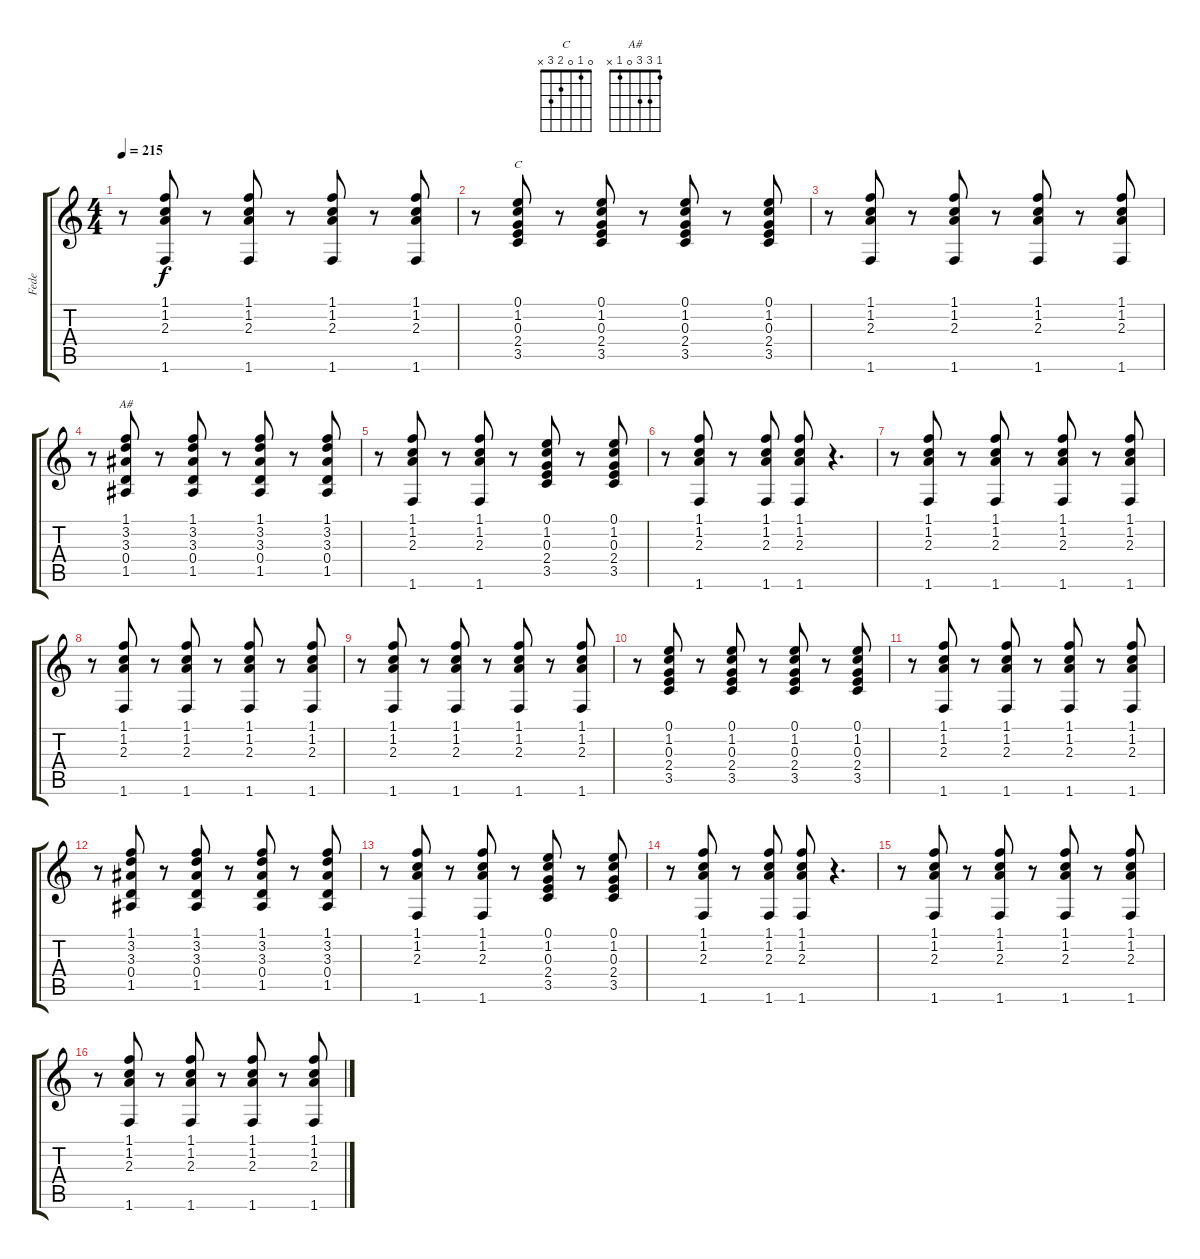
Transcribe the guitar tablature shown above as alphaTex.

\track ("Fede" "Fede") {instrument electricguitarclean}
\staff {score tabs}
\tuning (E4 B3 G3 D3 A2 E2) {hide}
\chord ("C" 0 1 0 2 3 x)
\chord ("A#" 1 3 3 0 1 x)
\ts (4 4)
\tempo 215
\clef g2
\ks c
r.8{dy f} (1.1 1.2 2.3 1.6).8 r.8 (1.1 1.2 2.3 1.6).8 r.8 (1.1 1.2 2.3 1.6).8 r.8 (1.1 1.2 2.3 1.6).8 |
r.8 (0.1 1.2 0.3 2.4 3.5).8{ch "C"} r.8 (0.1 1.2 0.3 2.4 3.5).8 r.8 (0.1 1.2 0.3 2.4 3.5).8 r.8 (0.1 1.2 0.3 2.4 3.5).8 |
r.8 (1.1 1.2 2.3 1.6).8 r.8 (1.1 1.2 2.3 1.6).8 r.8 (1.1 1.2 2.3 1.6).8 r.8 (1.1 1.2 2.3 1.6).8 |
r.8 (1.1 3.2 3.3 0.4 1.5).8{ch "A#"} r.8 (1.1 3.2 3.3 0.4 1.5).8 r.8 (1.1 3.2 3.3 0.4 1.5).8 r.8 (1.1 3.2 3.3 0.4 1.5).8 |
r.8 (1.1 1.2 2.3 1.6).8 r.8 (1.1 1.2 2.3 1.6).8 r.8 (0.1 1.2 0.3 2.4 3.5).8 r.8 (0.1 1.2 0.3 2.4 3.5).8 |
r.8 (1.1 1.2 2.3 1.6).8 r.8 (1.1 1.2 2.3 1.6).8 (1.1 1.2 2.3 1.6).8 r.4{d} |
r.8 (1.1 1.2 2.3 1.6).8 r.8 (1.1 1.2 2.3 1.6).8 r.8 (1.1 1.2 2.3 1.6).8 r.8 (1.1 1.2 2.3 1.6).8 |
r.8 (1.1 1.2 2.3 1.6).8 r.8 (1.1 1.2 2.3 1.6).8 r.8 (1.1 1.2 2.3 1.6).8 r.8 (1.1 1.2 2.3 1.6).8 |
r.8 (1.1 1.2 2.3 1.6).8 r.8 (1.1 1.2 2.3 1.6).8 r.8 (1.1 1.2 2.3 1.6).8 r.8 (1.1 1.2 2.3 1.6).8 |
r.8 (0.1 1.2 0.3 2.4 3.5).8 r.8 (0.1 1.2 0.3 2.4 3.5).8 r.8 (0.1 1.2 0.3 2.4 3.5).8 r.8 (0.1 1.2 0.3 2.4 3.5).8 |
r.8 (1.1 1.2 2.3 1.6).8 r.8 (1.1 1.2 2.3 1.6).8 r.8 (1.1 1.2 2.3 1.6).8 r.8 (1.1 1.2 2.3 1.6).8 |
r.8 (1.1 3.2 3.3 0.4 1.5).8 r.8 (1.1 3.2 3.3 0.4 1.5).8 r.8 (1.1 3.2 3.3 0.4 1.5).8 r.8 (1.1 3.2 3.3 0.4 1.5).8 |
r.8 (1.1 1.2 2.3 1.6).8 r.8 (1.1 1.2 2.3 1.6).8 r.8 (0.1 1.2 0.3 2.4 3.5).8 r.8 (0.1 1.2 0.3 2.4 3.5).8 |
r.8 (1.1 1.2 2.3 1.6).8 r.8 (1.1 1.2 2.3 1.6).8 (1.1 1.2 2.3 1.6).8 r.4{d} |
r.8 (1.1 1.2 2.3 1.6).8 r.8 (1.1 1.2 2.3 1.6).8 r.8 (1.1 1.2 2.3 1.6).8 r.8 (1.1 1.2 2.3 1.6).8 |
r.8 (1.1 1.2 2.3 1.6).8 r.8 (1.1 1.2 2.3 1.6).8 r.8 (1.1 1.2 2.3 1.6).8 r.8 (1.1 1.2 2.3 1.6).8
